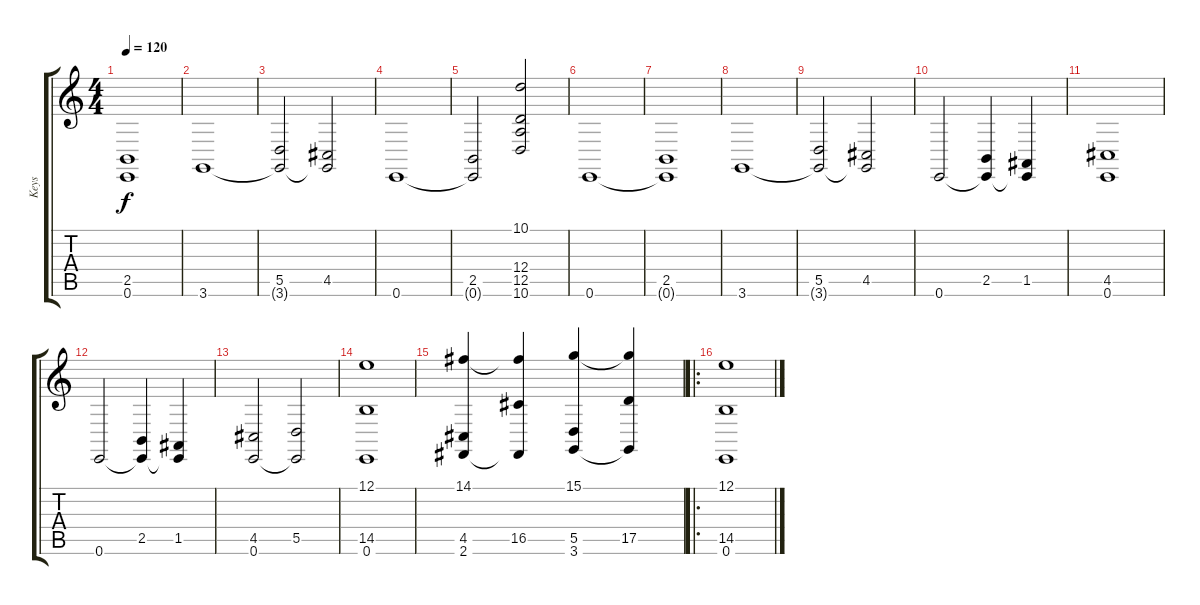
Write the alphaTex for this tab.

\track ("Keys" "Keys") {instrument stringensemble2}
\staff {score tabs}
\tuning (E4 B3 G3 D3 A2 E2) {hide}
\ts (4 4)
\tempo 120
\clef g2
\ks c
(2.5 0.6{t}).1{dy f} |
3.6.1 |
(5.5 3.6{t}).2 (4.5 3.6{t}).2 |
0.6.1 |
(2.5 0.6{t}).2 (10.1 12.4 12.5 10.6).2 |
0.6.1 |
(2.5 0.6{t}).1 |
3.6.1 |
(5.5 3.6{t}).2 (4.5 3.6{t}).2 |
0.6.2 (2.5 0.6{t}).4 (1.5 0.6{t}).4 |
(4.5 0.6).1 |
0.6.2 (2.5 0.6{t}).4 (1.5 0.6{t}).4 |
(4.5 0.6).2 (5.5 0.6{t}).2 |
(12.1 14.5 0.6).1 |
(14.1 4.5 2.6).4 (14.1{t} 16.5 2.6{t}).4 (15.1 5.5 3.6).4 (15.1{t} 17.5 3.6{t}).4 |
\ro
(12.1 14.5 0.6).1
